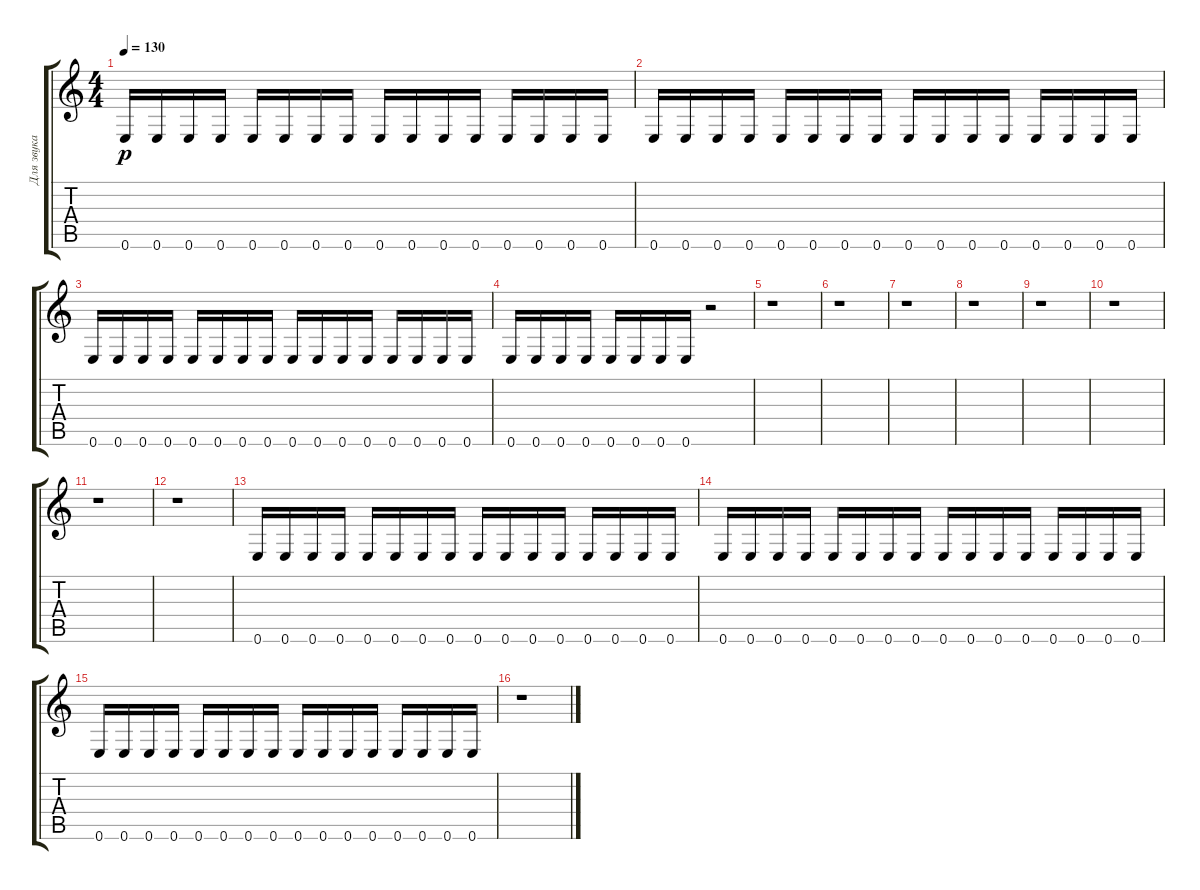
\track ("Для звука" "Для звука") {instrument overdrivenguitar}
\staff {score tabs}
\tuning (E4 B3 G3 D3 A2 E2) {hide}
\ts (4 4)
\tempo 130
\clef g2
\ks c
0.6.16{dy p} 0.6.16 0.6.16 0.6.16 0.6.16 0.6.16 0.6.16 0.6.16 0.6.16 0.6.16 0.6.16 0.6.16 0.6.16 0.6.16 0.6.16 0.6.16 |
0.6.16 0.6.16 0.6.16 0.6.16 0.6.16 0.6.16 0.6.16 0.6.16 0.6.16 0.6.16 0.6.16 0.6.16 0.6.16 0.6.16 0.6.16 0.6.16 |
0.6.16 0.6.16 0.6.16 0.6.16 0.6.16 0.6.16 0.6.16 0.6.16 0.6.16 0.6.16 0.6.16 0.6.16 0.6.16 0.6.16 0.6.16 0.6.16 |
0.6.16 0.6.16 0.6.16 0.6.16 0.6.16 0.6.16 0.6.16 0.6.16 r.2 |
r.1 |
r.1 |
r.1 |
r.1 |
r.1 |
r.1 |
r.1 |
r.1 |
0.6.16 0.6.16 0.6.16 0.6.16 0.6.16 0.6.16 0.6.16 0.6.16 0.6.16 0.6.16 0.6.16 0.6.16 0.6.16 0.6.16 0.6.16 0.6.16 |
0.6.16 0.6.16 0.6.16 0.6.16 0.6.16 0.6.16 0.6.16 0.6.16 0.6.16 0.6.16 0.6.16 0.6.16 0.6.16 0.6.16 0.6.16 0.6.16 |
0.6.16 0.6.16 0.6.16 0.6.16 0.6.16 0.6.16 0.6.16 0.6.16 0.6.16 0.6.16 0.6.16 0.6.16 0.6.16 0.6.16 0.6.16 0.6.16 |
r.1
